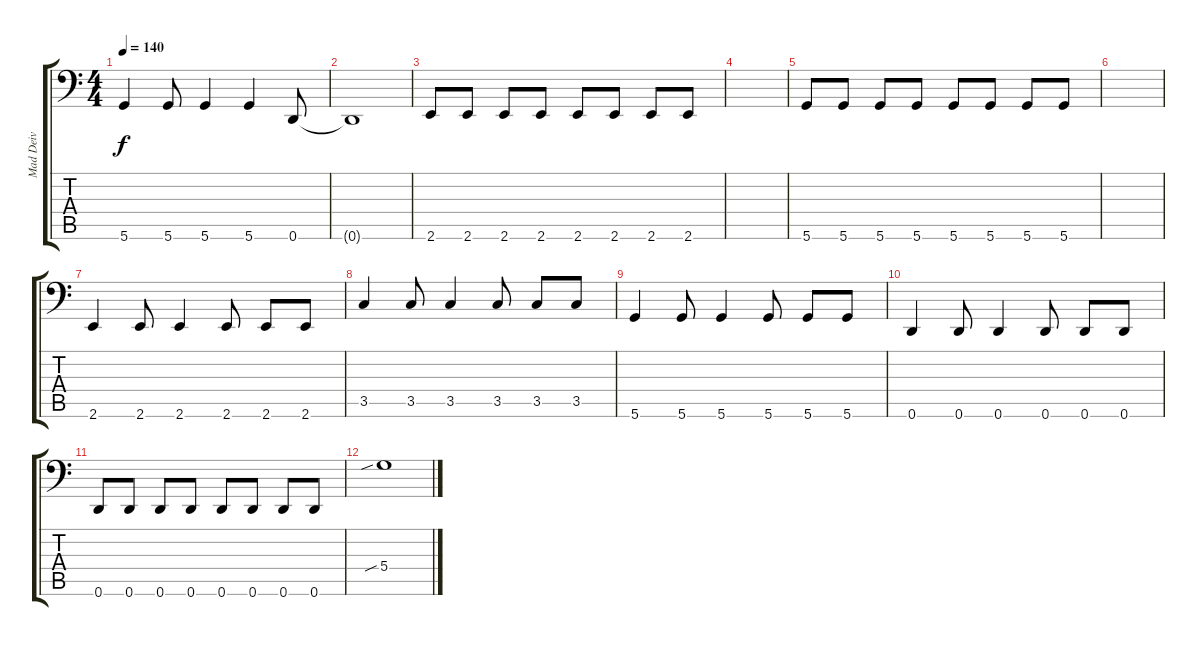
\track ("Mad Deiv" "Mad Deiv") {instrument electricbasspick}
\staff {score tabs}
\tuning (E3 B2 G2 D2 A1 D1) {hide}
\ts (4 4)
\tempo 140
\clef f4
\ks c
5.6.4{dy f} 5.6.8 5.6.4 5.6.4 0.6.8 |
0.6{t}.1 |
2.6.8 2.6.8 2.6.8 2.6.8 2.6.8 2.6.8 2.6.8 2.6.8 |
|
5.6.8 5.6.8 5.6.8 5.6.8 5.6.8 5.6.8 5.6.8 5.6.8 |
|
2.6.4 2.6.8 2.6.4 2.6.8 2.6.8 2.6.8 |
3.5.4 3.5.8 3.5.4 3.5.8 3.5.8 3.5.8 |
5.6.4 5.6.8 5.6.4 5.6.8 5.6.8 5.6.8 |
0.6.4 0.6.8 0.6.4 0.6.8 0.6.8 0.6.8 |
0.6.8 0.6.8 0.6.8 0.6.8 0.6.8 0.6.8 0.6.8 0.6.8 |
5.4{sib}.1
